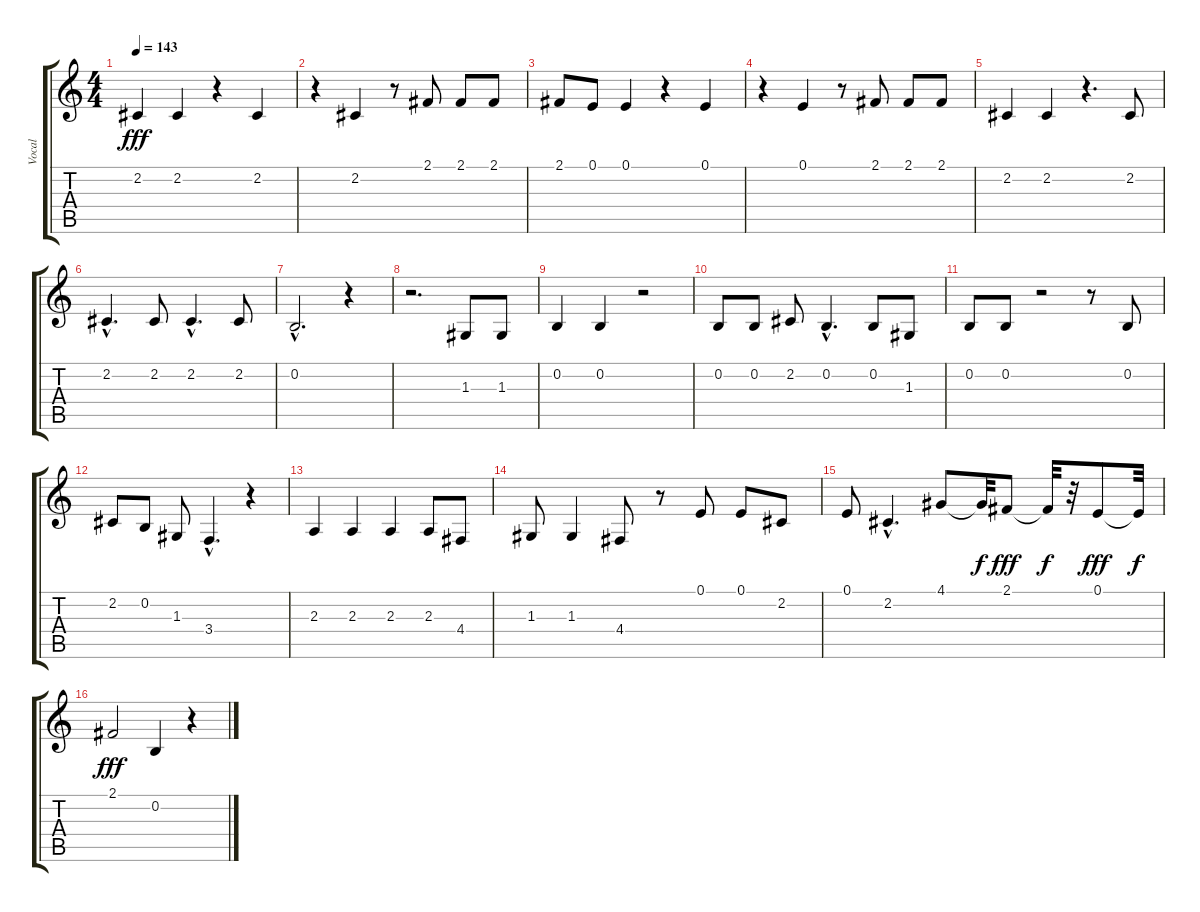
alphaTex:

\track ("Vocal" "Vocal") {instrument clarinet}
\staff {score tabs}
\tuning (E4 B3 G3 D3 A2 E2) {hide}
\ts (4 4)
\tempo 143
\clef g2
\ks c
2.2.4{dy fff} 2.2.4 r.4 2.2.4 |
r.4 2.2.4 r.8 2.1.8 2.1.8 2.1.8 |
2.1.8 0.1.8 0.1.4 r.4 0.1.4 |
r.4 0.1.4 r.8 2.1.8 2.1.8 2.1.8 |
2.2.4 2.2.4 r.4{d} 2.2.8 |
2.2{hac}.4{d} 2.2.8 2.2{hac}.4{d} 2.2.8 |
0.2{hac}.2{d} r.4 |
r.2{d} 1.3.8 1.3.8 |
0.2.4 0.2.4 r.2 |
0.2.8 0.2.8 2.2.8 0.2{hac}.4{d} 0.2.8 1.3.8 |
0.2.8 0.2.8 r.2 r.8 0.2.8 |
2.2.8 0.2.8 1.3.8 3.4{hac}.4{d} r.4 |
2.3.4 2.3.4 2.3.4 2.3.8 4.4.8 |
1.3.8 1.3.4 4.4.8 r.8 0.1.8 0.1.8 2.2.8 |
0.1.8 2.2{hac}.4{d} 4.1.8 4.1{t}.32{dy f} 2.1.8{dy fff} 2.1{t}.32{dy f} r.32 0.1.8{dy fff} 0.1{t}.32{dy f} |
2.1.2{dy fff} 0.2.4 r.4
